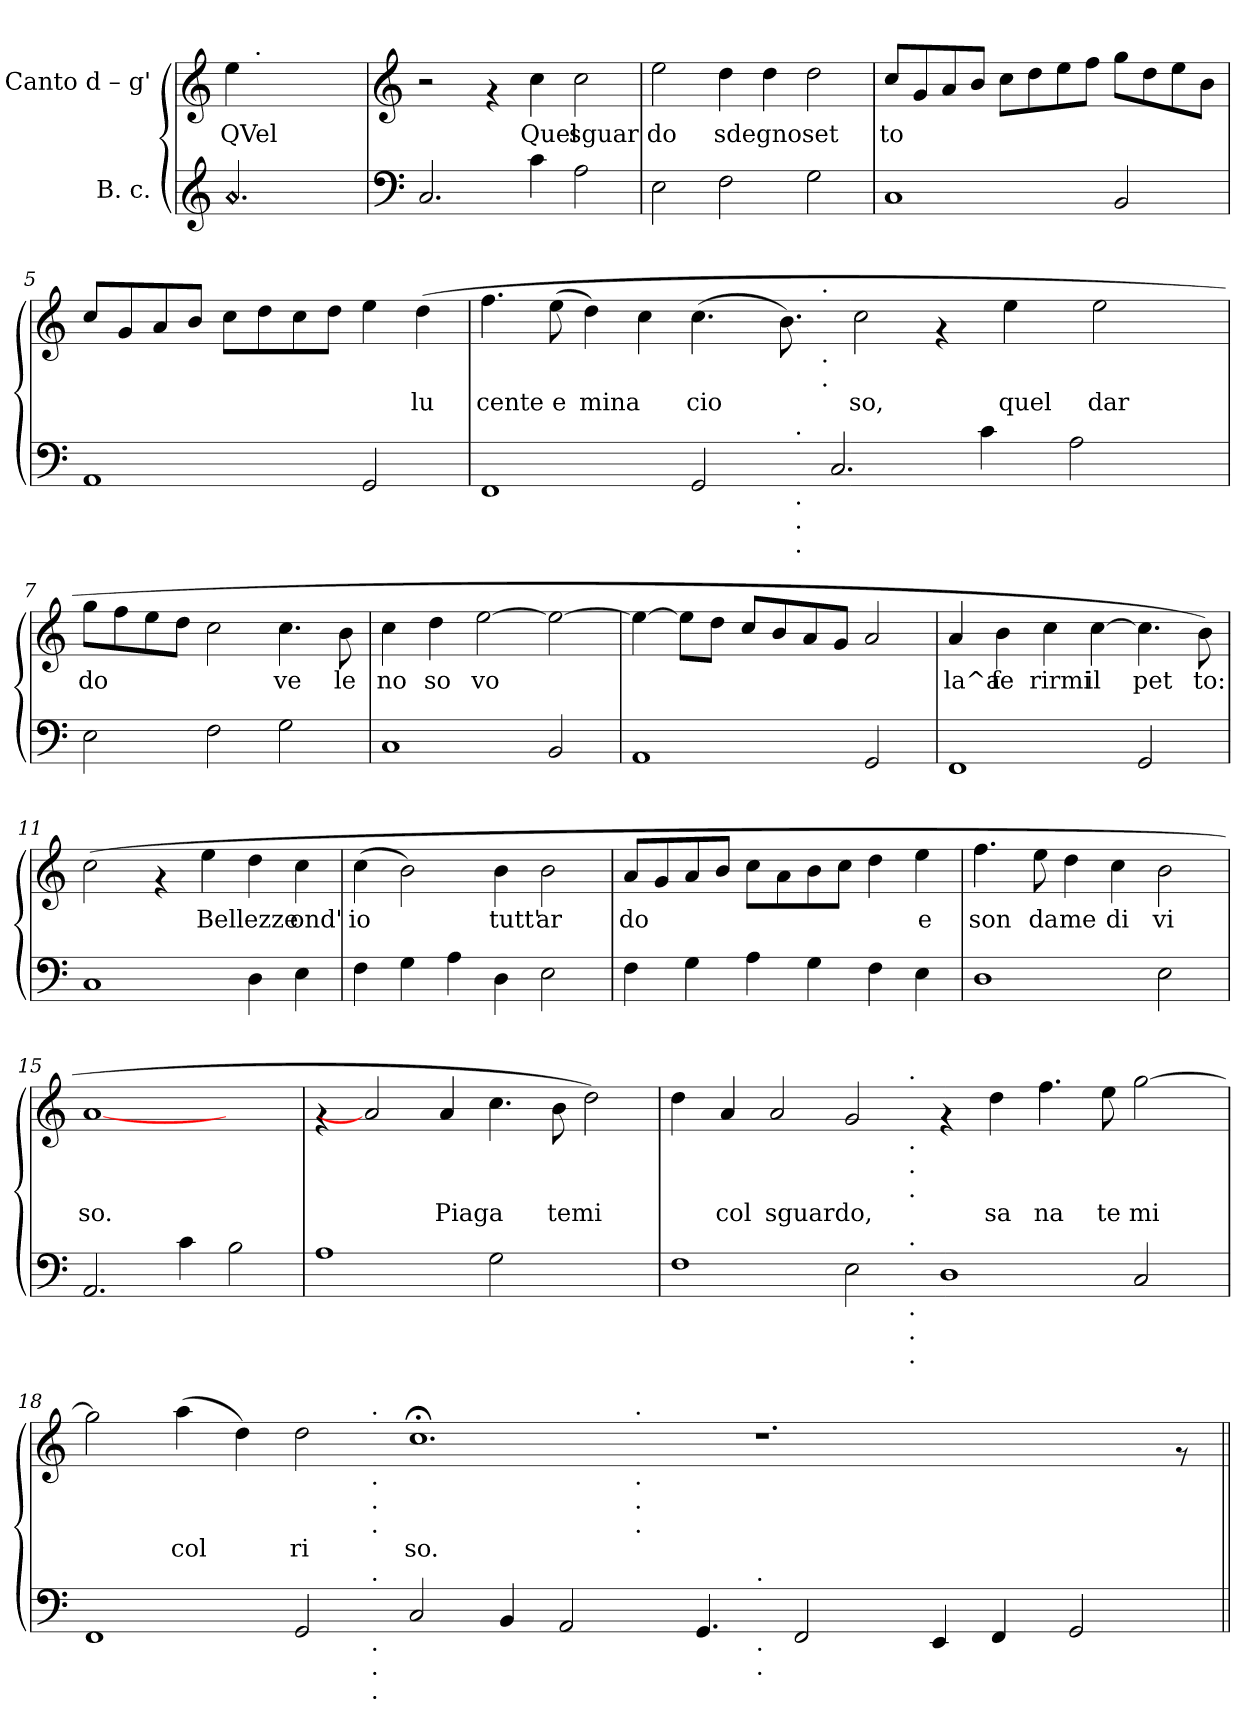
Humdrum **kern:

**kern	**kern	**text
*part2	*part1	*part1
*staff2	*staff1	*staff1
*I"B. c.	*I"Canto  d – g'	*
!!LO:PB:g=z
*stria5	*stria5	*
*k[]	*k[]	*
*C:	*C:	*
=1	=1	=1
!LO:N:head=diamond	!LO:N:head=diamond	!LO:LY:b:cj
*	*^	*
2.a/	4ee\	8ryy	QVel
!	!	!LO:TX:a:t=.	!
.	.	2ryy	.
.	2ryy	.	.
.	.	8ryy	.
*	*v	*v	*
=2	=2	=2
*clefF4	*clefG2	*
2.C/	2r	.
.	4rf	.
!	!	!LO:LY:b:cj
4c\	4cc\	Quel
!	!	!LO:LY:b:cj
2A\	2cc\	sguar
=3	=3	=3
!	!	!LO:LY:b:cj
2E\	2ee\	do
!	!	!LO:LY:b:cj
2F\	4dd\	sdegnoset
!	!	!LO:LY:b:cj
.	4dd\	.
!	!	!LO:LY:b:cj
2G\	2dd\	.
=4	=4	=4
!	!	!LO:LY:b:cj
1C	8cc/L	to
!	!	!LO:LY:b:cj
.	8g/	.
!	!	!LO:LY:b:cj
.	8a/	.
!	!	!LO:LY:b:cj
.	8b/J	.
!	!	!LO:LY:b:cj
.	8cc\L	.
!	!	!LO:LY:b:cj
.	8dd\	.
!	!	!LO:LY:b:cj
.	8ee\	.
!	!	!LO:LY:b:cj
.	8ff\J	.
!	!	!LO:LY:b:cj
2BB/	8gg\L	.
!	!	!LO:LY:b:cj
.	8dd\	.
!	!	!LO:LY:b:cj
.	8ee\	.
!	!	!LO:LY:b:cj
.	8b\J	.
=5	=5	=5
!	!	!LO:LY:b:cj
1AA	8cc/L	.
!	!	!LO:LY:b:cj
.	8g/	.
!	!	!LO:LY:b:cj
.	8a/	.
!	!	!LO:LY:b:cj
.	8b/J	.
!	!	!LO:LY:b:cj
.	8cc\L	.
!	!	!LO:LY:b:cj
.	8dd\	.
!	!	!LO:LY:b:cj
.	8cc\	.
!	!	!LO:LY:b:cj
.	8dd\J	.
!	!	!LO:LY:b:cj
2GG/	4ee\	.
!	!	!LO:LY:b:cj
.	(<4dd\	lu
!!LO:LB:g=z
=6	=6	=6
!	!	!LO:LY:b:cj
*^	*^	*
1FF	1ryy	4.ff\	1ryy	cente
!	!	!	!	!LO:LY:b:cj
.	.	(<8ee\	.	e
!	!	!	!	!LO:LY:b:cj
.	.	4dd\)	.	mina
!	!	!	!	!LO:LY:b:cj
.	.	4cc\	.	.
!	!	!	!	!LO:LY:b:cj
2GG/	4ryy	(>4.cc\	4ryy	cio
.	8ryy	.	8...ryy	.
!	!	!	!	!LO:LY:b:cj
.	32ryy	8.b\)	.	.
!	!LO:TX:a:t=.	!	!	!
!	!LO:TX:b:t=.	!	!	!
!	!LO:TX:b:t=.	!	!	!
!	!LO:TX:b:t=.	!	!	!
.	1ryy	.	.	.
!	!	!	!LO:TX:a:t=.	!
!	!	!	!LO:TX:b:t=.	!
!	!	!	!LO:TX:b:t=.	!
.	.	.	1ryy	.
2.C/	.	.	.	.
!	!	!	!	!LO:LY:b:cj
.	.	2cc\	.	so,
.	.	4rf	.	.
4c\	.	.	.	.
!	!	!	!	!LO:LY:b:cj
.	.	4ee\	.	quel
.	2ryy	.	.	.
.	.	.	2ryy	.
2A\	.	.	.	.
!	!	!	!	!LO:LY:b:cj
.	.	2ee\	.	dar
.	8ryy	.	.	.
.	.	.	16ryy	.
16ryy	.	.	.	.
.	32ryy	.	.	.
.	.	.	64ryy	.
=7	=7	=7	=7	=7
!	!	!	!	!LO:LY:b:cj
*v	*v	*	*	*
*	*v	*v	*
2E\	8gg\L	do
!	!	!LO:LY:b:cj
.	8ff\	.
!	!	!LO:LY:b:cj
.	8ee\	.
!	!	!LO:LY:b:cj
.	8dd\J	.
!	!	!LO:LY:b:cj
2F\	2cc\	.
!	!	!LO:LY:b:cj
2G\	4.cc\	ve
!	!	!LO:LY:b:cj
.	8b\	le
=8	=8	=8
!	!	!LO:LY:b:cj
1C	4cc\	no
!	!	!LO:LY:b:cj
.	4dd\	so
!	!	!LO:LY:b:cj
.	[>2ee\	vo
!	!	!LO:LY:b:cj
2BB/	2ee\_>	.
=9	=9	=9
!	!	!LO:LY:b:cj
1AA	4ee\_>	.
!	!	!LO:LY:b:cj
.	8ee\L]	.
!	!	!LO:LY:b:cj
.	8dd\J	.
!	!	!LO:LY:b:cj
.	8cc/L	.
!	!	!LO:LY:b:cj
.	8b/	.
!	!	!LO:LY:b:cj
.	8a/	.
!	!	!LO:LY:b:cj
.	8g/J	.
!	!	!LO:LY:b:cj
2GG/	2a/	.
=10	=10	=10
!	!	!LO:LY:b:cj
1FF	4a/	la^a
!	!	!LO:LY:b:cj
.	4b\	fe
!	!	!LO:LY:b:cj
.	4cc\	rirmi
!	!	!LO:LY:b:cj
.	[<4cc\	il
!	!	!LO:LY:b:cj
2GG/	4.cc\]	pet
!	!	!LO:LY:b:cj
.	8b\)	to:
!!LO:LB:g=z
=11	=11	=11
!	!	!LO:LY:b:cj
1C	(<2cc\	.
.	4rf	.
!	!	!LO:LY:b:cj
.	4ee\	Bellezze
!	!	!LO:LY:b:cj
4D\	4dd\	.
!	!	!LO:LY:b:cj
4E\	4cc\	ond'
=12	=12	=12
!	!	!LO:LY:b:cj
4F\	(>4cc\	io
!	!	!LO:LY:b:cj
4G\	2b\)	.
4A\	.	.
!	!	!LO:LY:b:cj
4D\	4b\	tutt'
!	!	!LO:LY:b:cj
2E\	2b\	ar
=13	=13	=13
!	!	!LO:LY:b:cj
4F\	8a/L	do
!	!	!LO:LY:b:cj
.	8g/	.
!	!	!LO:LY:b:cj
4G\	8a/	.
!	!	!LO:LY:b:cj
.	8b/J	.
!	!	!LO:LY:b:cj
4A\	8cc\L	.
!	!	!LO:LY:b:cj
.	8a\	.
!	!	!LO:LY:b:cj
4G\	8b\	.
!	!	!LO:LY:b:cj
.	8cc\J	.
!	!	!LO:LY:b:cj
4F\	4dd\	.
!	!	!LO:LY:b:cj
4E\	4ee\	e
=14	=14	=14
!	!	!LO:LY:b:cj
1D	4.ff\	son
!	!	!LO:LY:b:cj
.	8ee\	da
!	!	!LO:LY:b:cj
.	4dd\	me
!	!	!LO:LY:b:cj
.	4cc\	di
!	!	!LO:LY:b:cj
2E\	2b\	vi
=15	=15	=15
!	!	!LO:LY:b:cj
2.AA/	[1a	so.
4c\	.	.
2B\	2ryy	.
=16	=16	=16
1A	4rf	.
.	2a]	.
!	!	!LO:LY:b:cj
.	4a/	Piaga
!	!	!LO:LY:b:cj
2G\	4.cc\	.
!	!	!LO:LY:b:cj
.	8b\	temi
!	!	!LO:LY:b:cj
2ryy	2dd\)	.
!!LO:LB:g=z
=17	=17	=17
!	!	!LO:LY:b:cj
*^	*^	*
1F	1ryy	4dd\	1ryy	.
!	!	!	!	!LO:LY:b:cj
.	.	4a/	.	col
!	!	!	!	!LO:LY:b:cj
.	.	2a/	.	sguardo,
!	!	!	!	!LO:LY:b:cj
2E\	4.ryy	2g/	4.ryy	.
!	!	!	!LO:TX:a:t=.	!
!	!	!	!LO:TX:b:t=.	!
!	!	!	!LO:TX:b:t=.	!
!	!	!	!LO:TX:b:t=.	!
!	!LO:TX:a:t=.	!	!	!
!	!LO:TX:b:t=.	!	!	!
!	!LO:TX:b:t=.	!	!	!
!	!LO:TX:b:t=.	!	!	!
.	1ryy	.	1ryy	.
1D	.	4rf	.	.
!	!	!	!	!LO:LY:b:cj
.	.	4dd\	.	sa
!	!	!	!	!LO:LY:b:cj
.	.	4.ff\	.	na
!	!	!	!	!LO:LY:b:cj
.	2ryy	8ee\	2ryy	te
!	!	!	!	!LO:LY:b:cj
2C/	.	[>2gg\	.	mi
.	8ryy	.	8ryy	.
=18	=18	=18	=18	=18
!	!	!	!	!LO:LY:b:cj
*	*^	*	*^	*
1FF	1ryy	0.ryy	2gg\]	1ryy	1ryy	.
!	!	!	!	!	!	!LO:LY:b:cj
.	.	.	(>4aa\	.	.	col
!	!	!	!	!	!	!LO:LY:b:cj
.	.	.	4dd\)	.	.	.
!	!	!	!	!	!	!LO:LY:b:cj
2GG/	4.ryy	.	2dd\	4.ryy	1ryy	ri
!	!	!	!	!LO:TX:a:t=.	!	!
!	!	!	!	!LO:TX:b:t=.	!	!
!	!	!	!	!LO:TX:b:t=.	!	!
!	!	!	!	!LO:TX:b:t=.	!	!
!	!LO:TX:a:t=.	!	!	!	!	!
!	!LO:TX:b:t=.	!	!	!	!	!
!	!LO:TX:b:t=.	!	!	!	!	!
!	!LO:TX:b:t=.	!	!	!	!	!
.	1ryy	.	.	1ryy	.	.
!	!	!	!	!	!	!LO:LY:b:cj
2C/	.	.	1.cc;<	.	.	so.
4BB/	.	.	.	.	4ryy	.
2AA/	.	.	.	.	8...ryy	.
.	1ryy	.	.	1ryy	.	.
!	!	!	!	!	!LO:TX:a:t=.	!
!	!	!	!	!	!LO:TX:b:t=.	!
!	!	!	!	!	!LO:TX:b:t=.	!
!	!	!	!	!	!LO:TX:b:t=.	!
.	.	.	.	.	1ryy	.
4.GG/	.	.	.	.	.	.
!	!	!LO:TX:a:t=.	!	!	!	!
!	!	!LO:TX:b:t=.	!	!	!	!
!	!	!LO:TX:b:t=.	!	!	!	!
.	.	1ryy	1.r	.	.	.
2FF/	.	.	.	.	.	.
.	1ryy	.	.	1ryy	.	.
.	.	.	.	.	1ryy	.
4EE/	.	.	.	.	.	.
4FF/	.	.	.	.	.	.
.	.	2ryy	.	.	.	.
2GG/	.	.	.	.	.	.
.	4ryy	.	.	4ryy	.	.
.	.	.	.	.	8ryy	.
.	.	8ryy	8rf	.	.	.
.	.	.	.	.	64ryy	.
*v	*v	*v	*	*	*	*
*	*v	*v	*v	*
=||	=||	=||
*-	*-	*-
